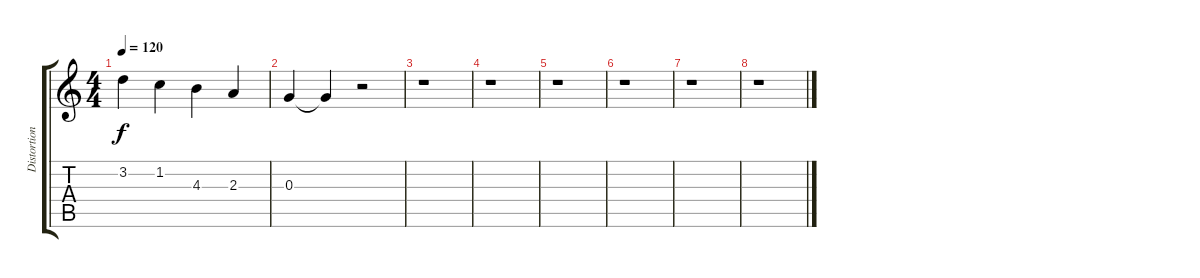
\track ("Distortion Guitar" "Distortion") {instrument distortionguitar}
\staff {score tabs}
\tuning (E4 B3 G3 D3 A2 E2) {hide}
\ts (4 4)
\tempo 120
\clef g2
\ks c
3.2.4{dy f} 1.2.4 4.3.4 2.3.4 |
0.3.4 0.3{t}.4 r.2 |
r.1 |
r.1 |
r.1 |
r.1 |
r.1 |
r.1
